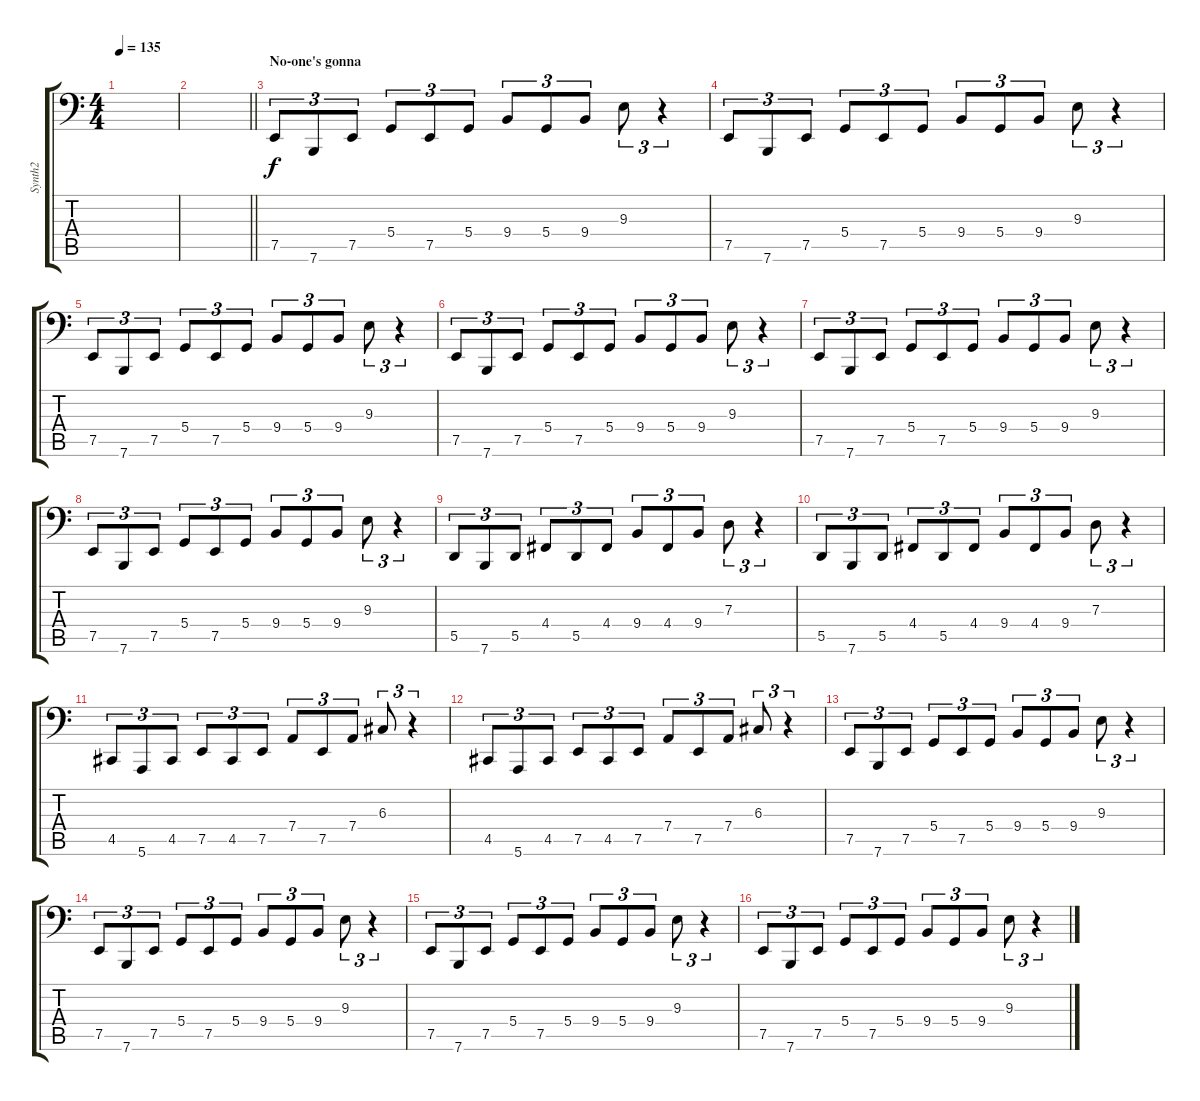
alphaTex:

\track ("Synth2" "Synth2") {instrument lead2sawtooth}
\staff {score tabs}
\tuning (E3 B2 G2 D2 A1 E1) {hide}
\ts (4 4)
\tempo 135
\clef f4
\ks c
|
\barLineRight lightlight
|
\section ("" "No-one's gonna")
7.5.8{tu (3 2)} 7.6.8{tu (3 2)} 7.5.8{tu (3 2)} 5.4.8{tu (3 2)} 7.5.8{tu (3 2)} 5.4.8{tu (3 2)} 9.4.8{tu (3 2)} 5.4.8{tu (3 2)} 9.4.8{tu (3 2)} 9.3.8{tu (3 2)} r.4{tu (3 2)} |
7.5.8{tu (3 2)} 7.6.8{tu (3 2)} 7.5.8{tu (3 2)} 5.4.8{tu (3 2)} 7.5.8{tu (3 2)} 5.4.8{tu (3 2)} 9.4.8{tu (3 2)} 5.4.8{tu (3 2)} 9.4.8{tu (3 2)} 9.3.8{tu (3 2)} r.4{tu (3 2)} |
7.5.8{tu (3 2)} 7.6.8{tu (3 2)} 7.5.8{tu (3 2)} 5.4.8{tu (3 2)} 7.5.8{tu (3 2)} 5.4.8{tu (3 2)} 9.4.8{tu (3 2)} 5.4.8{tu (3 2)} 9.4.8{tu (3 2)} 9.3.8{tu (3 2)} r.4{tu (3 2)} |
7.5.8{tu (3 2)} 7.6.8{tu (3 2)} 7.5.8{tu (3 2)} 5.4.8{tu (3 2)} 7.5.8{tu (3 2)} 5.4.8{tu (3 2)} 9.4.8{tu (3 2)} 5.4.8{tu (3 2)} 9.4.8{tu (3 2)} 9.3.8{tu (3 2)} r.4{tu (3 2)} |
7.5.8{tu (3 2)} 7.6.8{tu (3 2)} 7.5.8{tu (3 2)} 5.4.8{tu (3 2)} 7.5.8{tu (3 2)} 5.4.8{tu (3 2)} 9.4.8{tu (3 2)} 5.4.8{tu (3 2)} 9.4.8{tu (3 2)} 9.3.8{tu (3 2)} r.4{tu (3 2)} |
7.5.8{tu (3 2)} 7.6.8{tu (3 2)} 7.5.8{tu (3 2)} 5.4.8{tu (3 2)} 7.5.8{tu (3 2)} 5.4.8{tu (3 2)} 9.4.8{tu (3 2)} 5.4.8{tu (3 2)} 9.4.8{tu (3 2)} 9.3.8{tu (3 2)} r.4{tu (3 2)} |
5.5.8{tu (3 2)} 7.6.8{tu (3 2)} 5.5.8{tu (3 2)} 4.4.8{tu (3 2)} 5.5.8{tu (3 2)} 4.4.8{tu (3 2)} 9.4.8{tu (3 2)} 4.4.8{tu (3 2)} 9.4.8{tu (3 2)} 7.3.8{tu (3 2)} r.4{tu (3 2)} |
5.5.8{tu (3 2)} 7.6.8{tu (3 2)} 5.5.8{tu (3 2)} 4.4.8{tu (3 2)} 5.5.8{tu (3 2)} 4.4.8{tu (3 2)} 9.4.8{tu (3 2)} 4.4.8{tu (3 2)} 9.4.8{tu (3 2)} 7.3.8{tu (3 2)} r.4{tu (3 2)} |
4.5.8{tu (3 2)} 5.6.8{tu (3 2)} 4.5.8{tu (3 2)} 7.5.8{tu (3 2)} 4.5.8{tu (3 2)} 7.5.8{tu (3 2)} 7.4.8{tu (3 2)} 7.5.8{tu (3 2)} 7.4.8{tu (3 2)} 6.3.8{tu (3 2)} r.4{tu (3 2)} |
4.5.8{tu (3 2)} 5.6.8{tu (3 2)} 4.5.8{tu (3 2)} 7.5.8{tu (3 2)} 4.5.8{tu (3 2)} 7.5.8{tu (3 2)} 7.4.8{tu (3 2)} 7.5.8{tu (3 2)} 7.4.8{tu (3 2)} 6.3.8{tu (3 2)} r.4{tu (3 2)} |
7.5.8{tu (3 2)} 7.6.8{tu (3 2)} 7.5.8{tu (3 2)} 5.4.8{tu (3 2)} 7.5.8{tu (3 2)} 5.4.8{tu (3 2)} 9.4.8{tu (3 2)} 5.4.8{tu (3 2)} 9.4.8{tu (3 2)} 9.3.8{tu (3 2)} r.4{tu (3 2)} |
7.5.8{tu (3 2)} 7.6.8{tu (3 2)} 7.5.8{tu (3 2)} 5.4.8{tu (3 2)} 7.5.8{tu (3 2)} 5.4.8{tu (3 2)} 9.4.8{tu (3 2)} 5.4.8{tu (3 2)} 9.4.8{tu (3 2)} 9.3.8{tu (3 2)} r.4{tu (3 2)} |
7.5.8{tu (3 2)} 7.6.8{tu (3 2)} 7.5.8{tu (3 2)} 5.4.8{tu (3 2)} 7.5.8{tu (3 2)} 5.4.8{tu (3 2)} 9.4.8{tu (3 2)} 5.4.8{tu (3 2)} 9.4.8{tu (3 2)} 9.3.8{tu (3 2)} r.4{tu (3 2)} |
7.5.8{tu (3 2)} 7.6.8{tu (3 2)} 7.5.8{tu (3 2)} 5.4.8{tu (3 2)} 7.5.8{tu (3 2)} 5.4.8{tu (3 2)} 9.4.8{tu (3 2)} 5.4.8{tu (3 2)} 9.4.8{tu (3 2)} 9.3.8{tu (3 2)} r.4{tu (3 2)}
